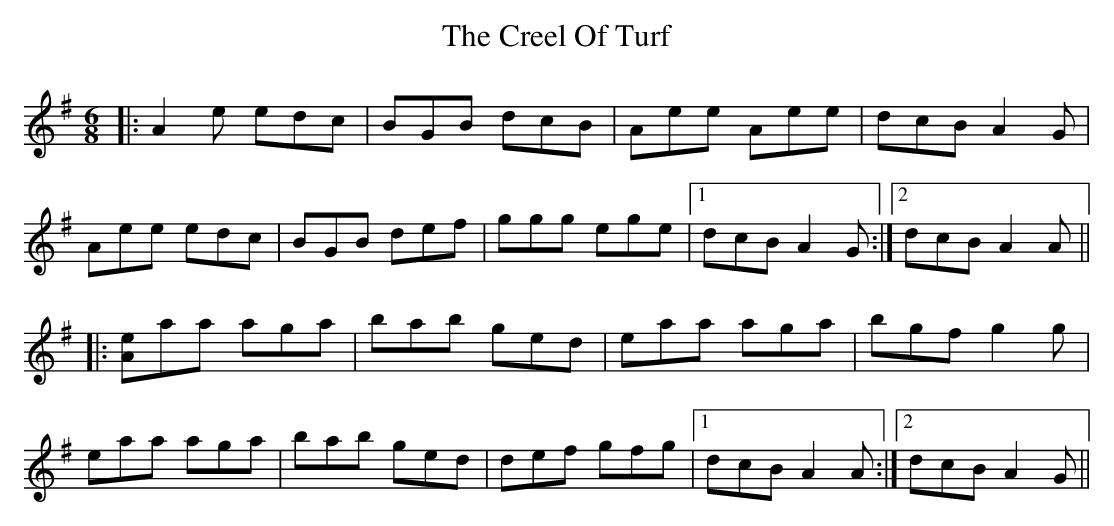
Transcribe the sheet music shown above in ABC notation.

X:1
T: The Creel Of Turf
M: 6/8
L: 1/8
K: Ador
|: A2e edc|BGB dcB|Aee Aee|dcB A2G|
Aee edc|BGB def|ggg ege|1 dcB A2G:|2 dcB A2A||
|: [eA]aa aga|bab ged|eaa aga|bgf g2g|
eaa aga|bab ged|def gfg|1 dcB A2A:|2 dcB A2G ||
